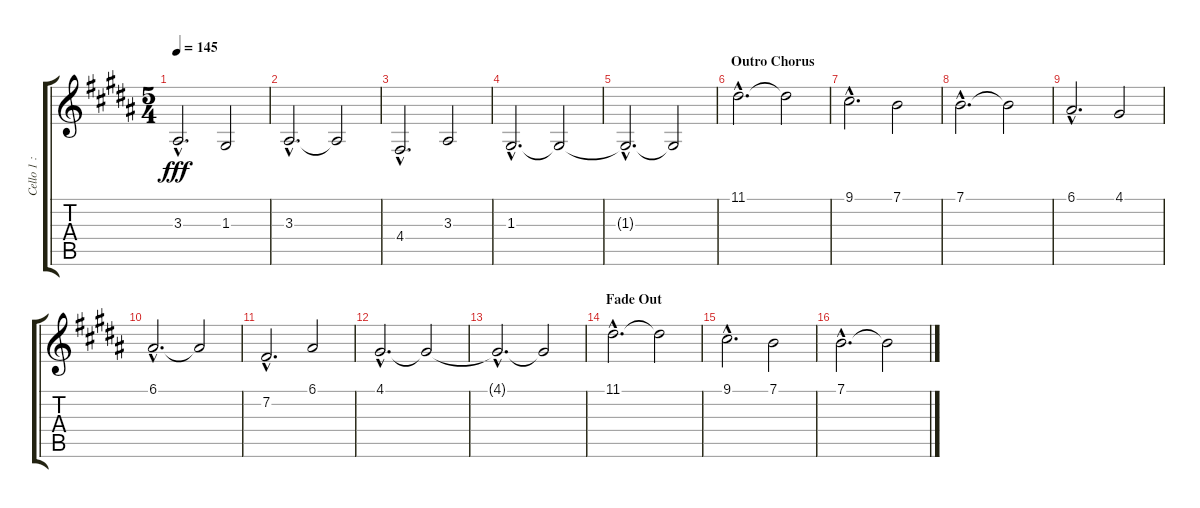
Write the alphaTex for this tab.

\track ("Cello 1 : Lead" "Cello 1 : ") {instrument cello}
\staff {score tabs}
\tuning (E4 B3 G3 D3 A2 E2) {hide}
\ts (5 4)
\tempo 145
\clef g2
\ks b
3.3{hac}.2{d dy fff} 1.3.2 |
3.3{hac}.2{d} 3.3{t}.2 |
4.4{hac}.2{d} 3.3.2 |
1.3{hac}.2{d} 1.3{t}.2 |
1.3{hac t}.2{d} 1.3{t}.2 |
\section ("" "Outro Chorus")
11.1{hac}.2{d} 11.1{t}.2 |
9.1{hac}.2{d} 7.1.2 |
7.1{hac}.2{d} 7.1{t}.2 |
6.1{hac}.2{d} 4.1.2 |
6.1{hac}.2{d} 6.1{t}.2 |
7.2{hac}.2{d} 6.1.2 |
4.1{hac}.2{d} 4.1{t}.2 |
4.1{hac t}.2{d} 4.1{t}.2 |
\section ("" "Fade Out")
11.1{hac}.2{d} 11.1{t}.2 |
9.1{hac}.2{d} 7.1.2 |
7.1{hac}.2{d} 7.1{t}.2
